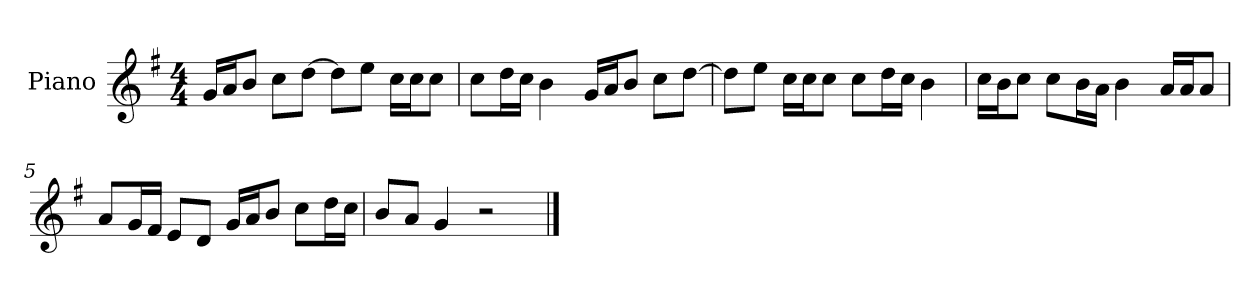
**kern
*part1
*staff1
*I"Piano
*I'P-no
*clefG2
*k[f#]
*M4/4
*MM90
=1
16g/LL
16a/J
8b/J
8cc\L
[8dd\J
8dd\L]
8ee\J
16cc\LL
16cc\J
8cc\J
=2
8cc\L
16dd\L
16cc\JJ
4b\
16g/LL
16a/J
8b/J
8cc\L
[8dd\J
=3
8dd\L]
8ee\J
16cc\LL
16cc\J
8cc\J
8cc\L
16dd\L
16cc\JJ
4b\
=4
16cc\LL
16b\J
8cc\J
8cc\L
16b\L
16a\JJ
4b\
16a/LL
16a/J
8a/J
!!LO:LB:g=z
=5
8a/L
16g/L
16f#/JJ
8e/L
8d/J
16g/LL
16a/J
8b/J
8cc\L
16dd\L
16cc\JJ
=6
8b/L
8a/J
4g/
2r
==
*-
